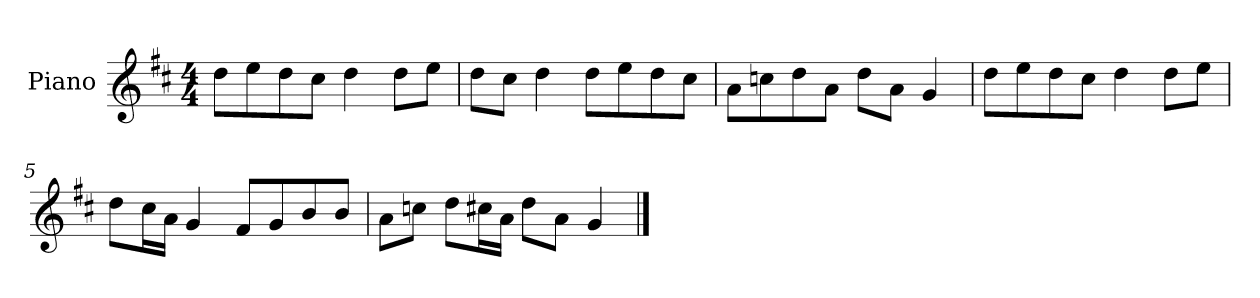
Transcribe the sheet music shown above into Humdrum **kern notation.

**kern
*part1
*staff1
*I"Piano
*I'P-no
*clefG2
*k[f#c#]
*M4/4
*MM90
=1
8dd\L
8ee\
8dd\
8cc#\J
4dd\
8dd\L
8ee\J
=2
8dd\L
8cc#\J
4dd\
8dd\L
8ee\
8dd\
8cc#\J
=3
8a\L
8ccn\
8dd\
8a\J
8dd\L
8a\J
4g/
=4
8dd\L
8ee\
8dd\
8cc#\J
4dd\
8dd\L
8ee\J
=5
8dd\L
16cc#\L
16a\JJ
4g/
8f#/L
8g/
8b/
8b/J
!!LO:LB:g=z
=6
8a\L
8ccn\J
8dd\L
16cc#X\L
16a\JJ
8dd\L
8a\J
4g/
==
*-
